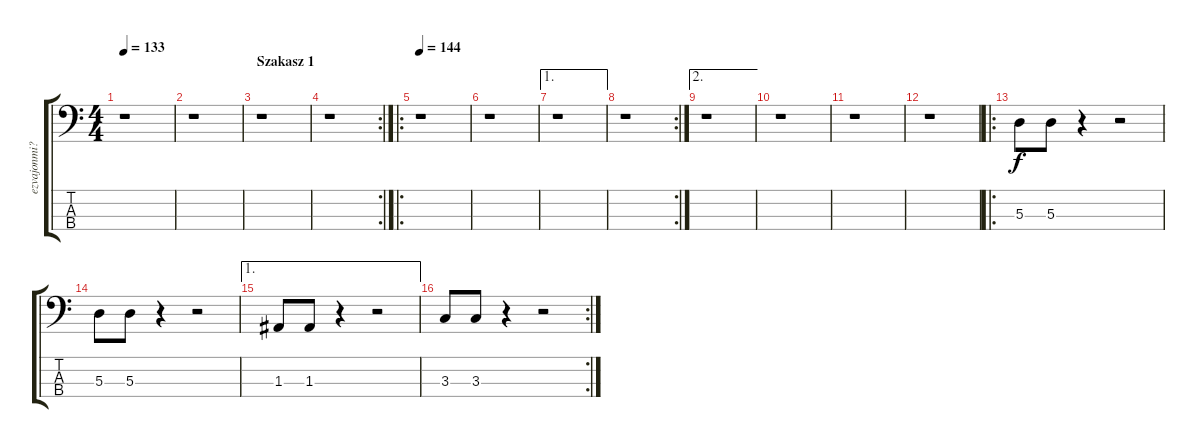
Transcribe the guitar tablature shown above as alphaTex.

\track ("ezvajonmi?" "ezvajonmi?") {instrument electricbassfinger}
\staff {score tabs}
\tuning (G2 D2 A1 E1) {hide}
\ts (4 4)
\tempo 133
\clef f4
\ks c
r.1{dy f instrument electricbassfinger} |
r.1 |
\section ("" "Szakasz 1")
r.1 |
\rc 2
r.1 |
\ro
\tempo 144
r.1 |
r.1 |
\ae 1
r.1 |
\rc 2
r.1 |
\ae 2
r.1 |
r.1 |
r.1 |
r.1 |
\ro
5.3.8 5.3.8 r.4 r.2 |
5.3.8 5.3.8 r.4 r.2 |
\ae 1
1.3.8 1.3.8 r.4 r.2 |
\rc 2
3.3.8 3.3.8 r.4 r.2
